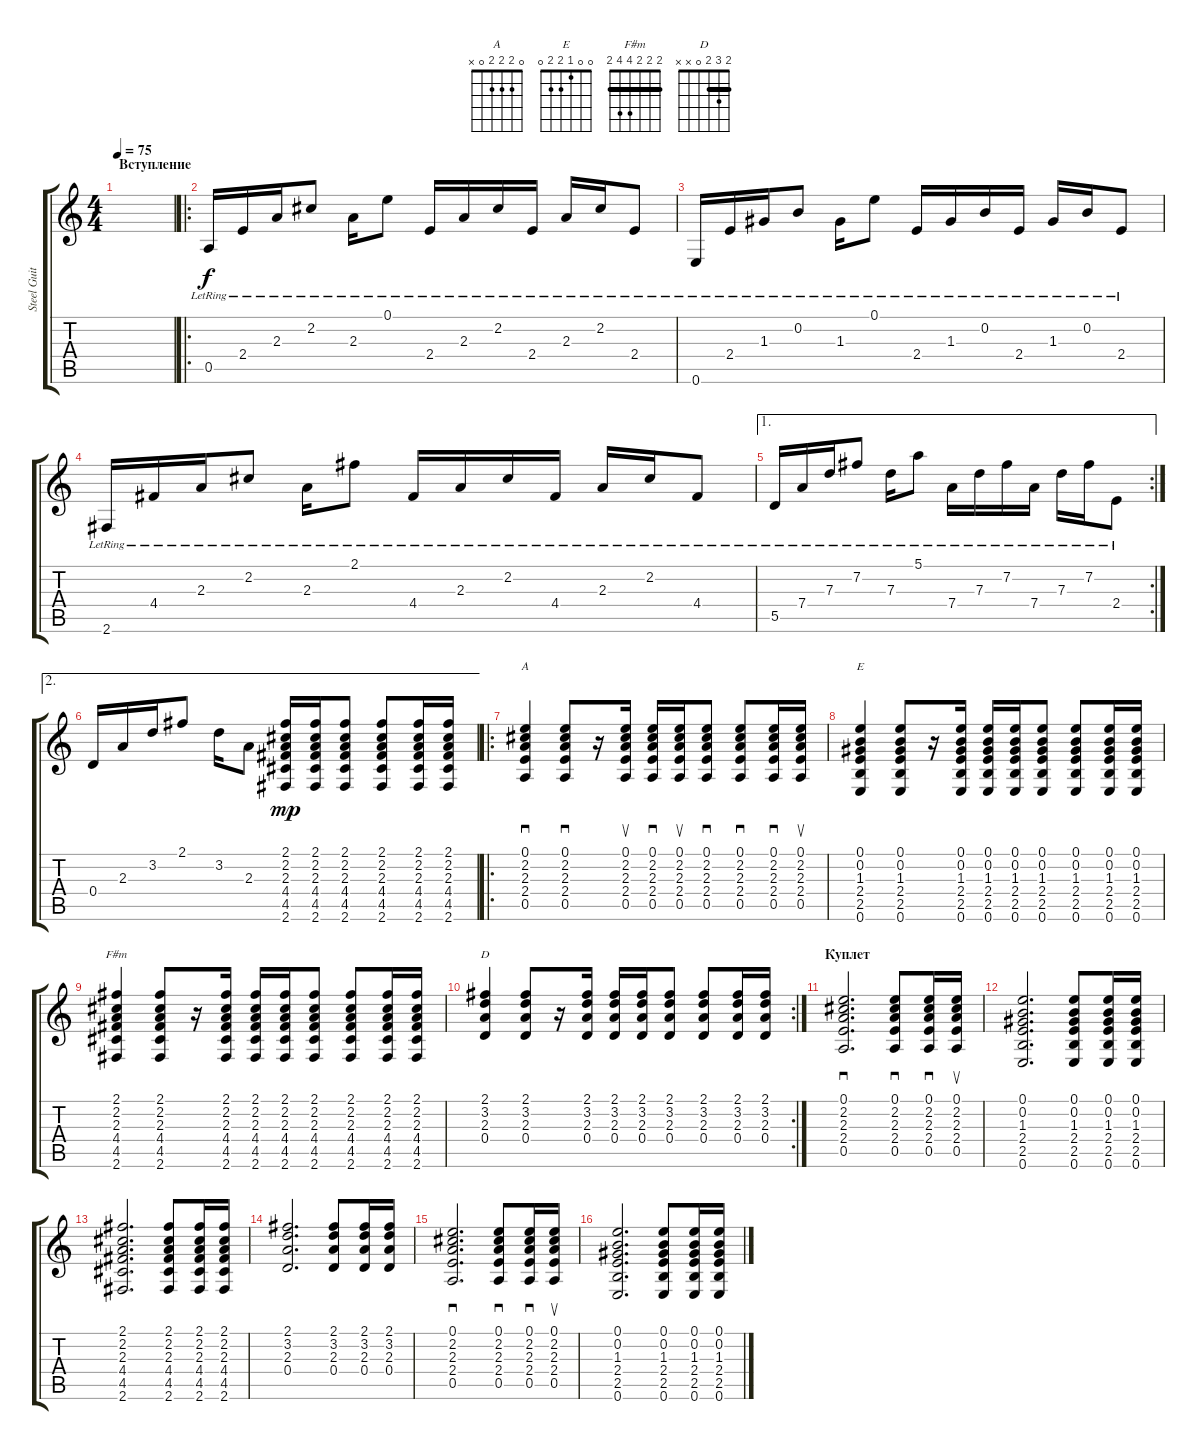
\track ("Steel Guitar" "Steel Guit") {instrument acousticguitarsteel}
\staff {score tabs}
\tuning (E4 B3 G3 D3 A2 E2) {hide}
\chord ("A" 0 2 2 2 0 x)
\chord ("E" 0 0 1 2 2 0)
\chord ("F#m" 2 2 2 4 4 2) {barre 2}
\chord ("D" 2 3 2 0 x x) {barre 2}
\ts (4 4)
\section ("" "Вступление")
\tempo 75
\clef g2
\ks c
|
\ro
0.5{lr}.16 2.4{lr}.16 2.3{lr}.16 2.2{lr}.8 2.3{lr}.16 0.1{lr}.8 2.4{lr}.16 2.3{lr}.16 2.2{lr}.16 2.4{lr}.16 2.3{lr}.16 2.2{lr}.16 2.4{lr}.8 |
0.6{lr}.16 2.4{lr}.16 1.3{lr}.16 0.2{lr}.8 1.3{lr}.16 0.1{lr}.8 2.4{lr}.16 1.3{lr}.16 0.2{lr}.16 2.4{lr}.16 1.3{lr}.16 0.2{lr}.16 2.4{lr}.8 |
2.6{lr}.16 4.4{lr}.16 2.3{lr}.16 2.2{lr}.8 2.3{lr}.16 2.1{lr}.8 4.4{lr}.16 2.3{lr}.16 2.2{lr}.16 4.4{lr}.16 2.3{lr}.16 2.2{lr}.16 4.4{lr}.8 |
\ae 1
\rc 2
5.5{lr}.16 7.4{lr}.16 7.3{lr}.16 7.2{lr}.8 7.3{lr}.16 5.1{lr}.8 7.4{lr}.16 7.3{lr}.16 7.2{lr}.16 7.4{lr}.16 7.3{lr}.16 7.2{lr}.16 2.4{lr}.8 |
\ae 2
0.4.16 2.3.16 3.2.16 2.1.8 3.2.16 2.3.8 (2.1 2.2 2.3 4.4 4.5 2.6).16{dy mp} (2.1 2.2 2.3 4.4 4.5 2.6).16 (2.1 2.2 2.3 4.4 4.5 2.6).8 (2.1 2.2 2.3 4.4 4.5 2.6).8 (2.1 2.2 2.3 4.4 4.5 2.6).16 (2.1 2.2 2.3 4.4 4.5 2.6).16 |
\ro
(0.1 2.2 2.3 2.4 0.5).4{sd ch "A"} (0.1 2.2 2.3 2.4 0.5).8{sd} r.16 (0.1 2.2 2.3 2.4 0.5).16{su} (0.1 2.2 2.3 2.4 0.5).16{sd} (0.1 2.2 2.3 2.4 0.5).16{su} (0.1 2.2 2.3 2.4 0.5).8{sd} (0.1 2.2 2.3 2.4 0.5).8{sd} (0.1 2.2 2.3 2.4 0.5).16{sd} (0.1 2.2 2.3 2.4 0.5).16{su} |
(0.1 0.2 1.3 2.4 2.5 0.6).4{ch "E"} (0.1 0.2 1.3 2.4 2.5 0.6).8 r.16 (0.1 0.2 1.3 2.4 2.5 0.6).16 (0.1 0.2 1.3 2.4 2.5 0.6).16 (0.1 0.2 1.3 2.4 2.5 0.6).16 (0.1 0.2 1.3 2.4 2.5 0.6).8 (0.1 0.2 1.3 2.4 2.5 0.6).8 (0.1 0.2 1.3 2.4 2.5 0.6).16 (0.1 0.2 1.3 2.4 2.5 0.6).16 |
(2.1 2.2 2.3 4.4 4.5 2.6).4{ch "F#m"} (2.1 2.2 2.3 4.4 4.5 2.6).8 r.16 (2.1 2.2 2.3 4.4 4.5 2.6).16 (2.1 2.2 2.3 4.4 4.5 2.6).16 (2.1 2.2 2.3 4.4 4.5 2.6).16 (2.1 2.2 2.3 4.4 4.5 2.6).8 (2.1 2.2 2.3 4.4 4.5 2.6).8 (2.1 2.2 2.3 4.4 4.5 2.6).16 (2.1 2.2 2.3 4.4 4.5 2.6).16 |
\rc 2
(2.1 3.2 2.3 0.4).4{ch "D"} (2.1 3.2 2.3 0.4).8 r.16 (2.1 3.2 2.3 0.4).16 (2.1 3.2 2.3 0.4).16 (2.1 3.2 2.3 0.4).16 (2.1 3.2 2.3 0.4).8 (2.1 3.2 2.3 0.4).8 (2.1 3.2 2.3 0.4).16 (2.1 3.2 2.3 0.4).16 |
\section ("" "Куплет")
(0.1 2.2 2.3 2.4 0.5).2{d sd} (0.1 2.2 2.3 2.4 0.5).8{sd} (0.1 2.2 2.3 2.4 0.5).16{sd} (0.1 2.2 2.3 2.4 0.5).16{su} |
(0.1 0.2 1.3 2.4 2.5 0.6).2{d} (0.1 0.2 1.3 2.4 2.5 0.6).8 (0.1 0.2 1.3 2.4 2.5 0.6).16 (0.1 0.2 1.3 2.4 2.5 0.6).16 |
(2.1 2.2 2.3 4.4 4.5 2.6).2{d} (2.1 2.2 2.3 4.4 4.5 2.6).8 (2.1 2.2 2.3 4.4 4.5 2.6).16 (2.1 2.2 2.3 4.4 4.5 2.6).16 |
(2.1 3.2 2.3 0.4).2{d} (2.1 3.2 2.3 0.4).8 (2.1 3.2 2.3 0.4).16 (2.1 3.2 2.3 0.4).16 |
(0.1 2.2 2.3 2.4 0.5).2{d sd} (0.1 2.2 2.3 2.4 0.5).8{sd} (0.1 2.2 2.3 2.4 0.5).16{sd} (0.1 2.2 2.3 2.4 0.5).16{su} |
(0.1 0.2 1.3 2.4 2.5 0.6).2{d} (0.1 0.2 1.3 2.4 2.5 0.6).8 (0.1 0.2 1.3 2.4 2.5 0.6).16 (0.1 0.2 1.3 2.4 2.5 0.6).16
